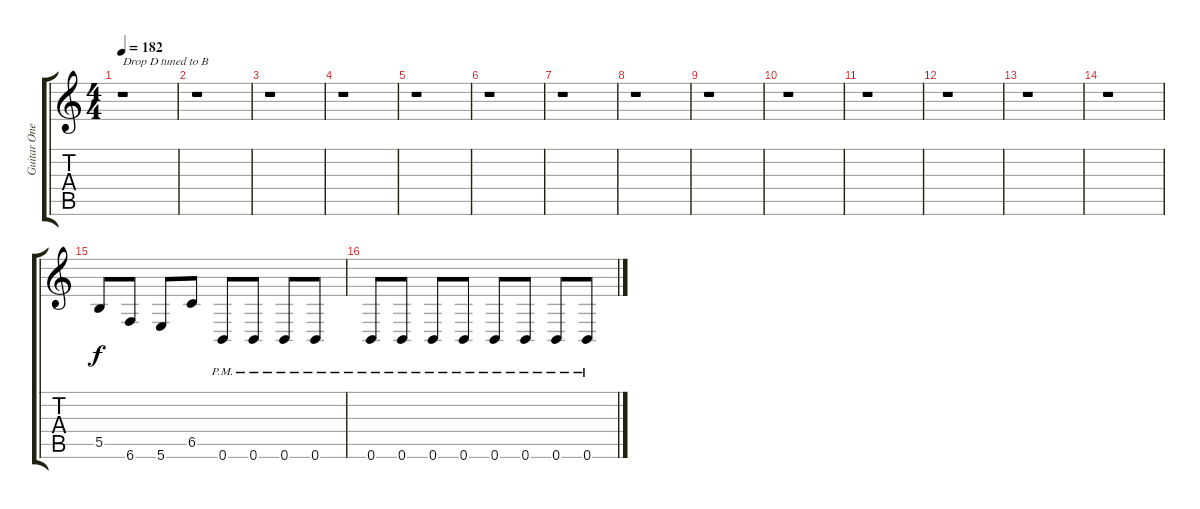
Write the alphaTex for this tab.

\track ("Guitar One" "Guitar One") {instrument distortionguitar}
\staff {score tabs}
\tuning (Db4 Ab3 E3 B2 Gb2 B1) {hide}
\ts (4 4)
\tempo 182
\clef g2
\ks c
r.1{txt "Drop D tuned to B" dy f instrument distortionguitar} |
r.1 |
r.1 |
r.1 |
r.1 |
r.1 |
r.1 |
r.1 |
r.1 |
r.1 |
r.1 |
r.1 |
r.1 |
r.1 |
5.5.8 6.6.8 5.6.8 6.5.8 0.6{pm}.8 0.6{pm}.8 0.6{pm}.8 0.6{pm}.8 |
0.6{pm}.8 0.6{pm}.8 0.6{pm}.8 0.6{pm}.8 0.6{pm}.8 0.6{pm}.8 0.6{pm}.8 0.6{pm}.8
